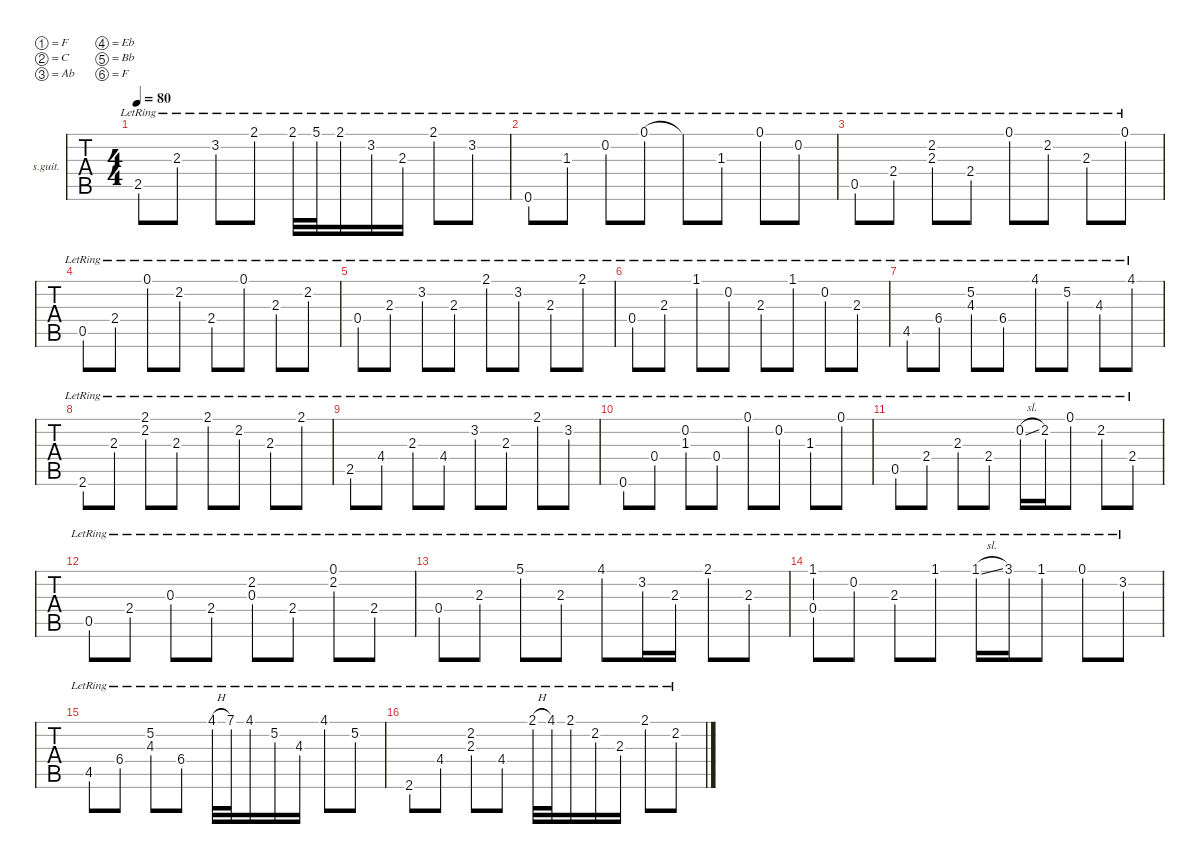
\defaultSystemsLayout 4
\hideDynamics
\bracketExtendMode groupsimilarinstruments
\firstSystemTrackNameOrientation horizontal
\otherSystemsTrackNameOrientation horizontal
\track ("guitar" "s.guit.") {instrument acousticguitarsteel}
\staff {tabs}
\tuning (F4 C4 Ab3 Eb3 Bb2 F2)
\ts (4 4)
\tempo 80
\clef g2
\ks c
2.5{lr}.8{dy f} 2.3{lr}.8 3.2{lr}.8 2.1{lr}.8 2.1{lr}.32 5.1{lr}.32 2.1{lr}.16 3.2{lr}.16 2.3{lr}.16 2.1{lr}.8 3.2{lr}.8 |
0.6{lr}.8 1.3{lr}.8 0.2{lr}.8 0.1{lr}.8 0.1{lr t}.8 1.3{lr}.8 0.1{lr}.8 0.2{lr}.8 |
0.5{lr}.8 2.4{lr}.8 (2.2{lr} 2.3{lr}).8 2.4{lr}.8 0.1{lr}.8 2.2{lr}.8 2.3{lr}.8 0.1{lr}.8 |
0.5{lr}.8 2.4{lr}.8 0.1{lr}.8 2.2{lr}.8 2.4{lr}.8 0.1{lr}.8 2.3{lr}.8 2.2{lr}.8 |
0.4{lr}.8 2.3{lr}.8 3.2{lr}.8 2.3{lr}.8 2.1{lr}.8 3.2{lr}.8 2.3{lr}.8 2.1{lr}.8 |
0.4{lr}.8 2.3{lr}.8 1.1{lr}.8 0.2{lr}.8 2.3{lr}.8 1.1{lr}.8 0.2{lr}.8 2.3{lr}.8 |
4.5{lr}.8 6.4{lr}.8 (5.2{lr} 4.3{lr}).8 6.4{lr}.8 4.1{lr}.8 5.2{lr}.8 4.3{lr}.8 4.1{lr}.8 |
2.6{lr}.8 2.3{lr}.8 (2.1{lr} 2.2{lr}).8 2.3{lr}.8 2.1{lr}.8 2.2{lr}.8 2.3{lr}.8 2.1{lr}.8 |
2.5{lr}.8 4.4{lr}.8 2.3{lr}.8 4.4{lr}.8 3.2{lr}.8 2.3{lr}.8 2.1{lr}.8 3.2{lr}.8 |
0.6{lr}.8 0.4{lr}.8 (0.2{lr} 1.3{lr}).8 0.4{lr}.8 0.1{lr}.8 0.2{lr}.8 1.3{lr}.8 0.1{lr}.8 |
0.5{lr}.8 2.4{lr}.8 2.3{lr}.8 2.4{lr}.8 0.2{sl lr}.16 2.2{lr}.16 0.1{lr}.8 2.2{lr}.8 2.4{lr}.8 |
0.5{lr}.8 2.4{lr}.8 0.3{lr}.8 2.4{lr}.8 (2.2{lr} 0.3{lr}).8 2.4{lr}.8 (0.1{lr} 2.2{lr}).8 2.4{lr}.8 |
0.4{lr}.8 2.3{lr}.8 5.1{lr}.8 2.3{lr}.8 4.1{lr}.8 3.2{lr}.16 2.3{lr}.16 2.1{lr}.8 2.3{lr}.8 |
(1.1{lr} 0.4{lr}).8 0.2{lr}.8 2.3{lr}.8 1.1{lr}.8 1.1{sl lr}.16 3.1{lr}.16 1.1{lr}.8 0.1{lr}.8 3.2{lr}.8 |
4.5{lr}.8 6.4{lr}.8 (5.2{lr} 4.3{lr}).8 6.4{lr}.8 4.1{h lr}.32 7.1{lr}.32 4.1{lr}.16 5.2{lr}.16 4.3{lr}.16 4.1{lr}.8 5.2{lr}.8 |
2.6{lr}.8 4.4{lr}.8 (2.2{lr} 2.3{lr}).8 4.4{lr}.8 2.1{h lr}.32 4.1{lr}.32 2.1{lr}.16 2.2{lr}.16 2.3{lr}.16 2.1{lr}.8 2.2{lr}.8
